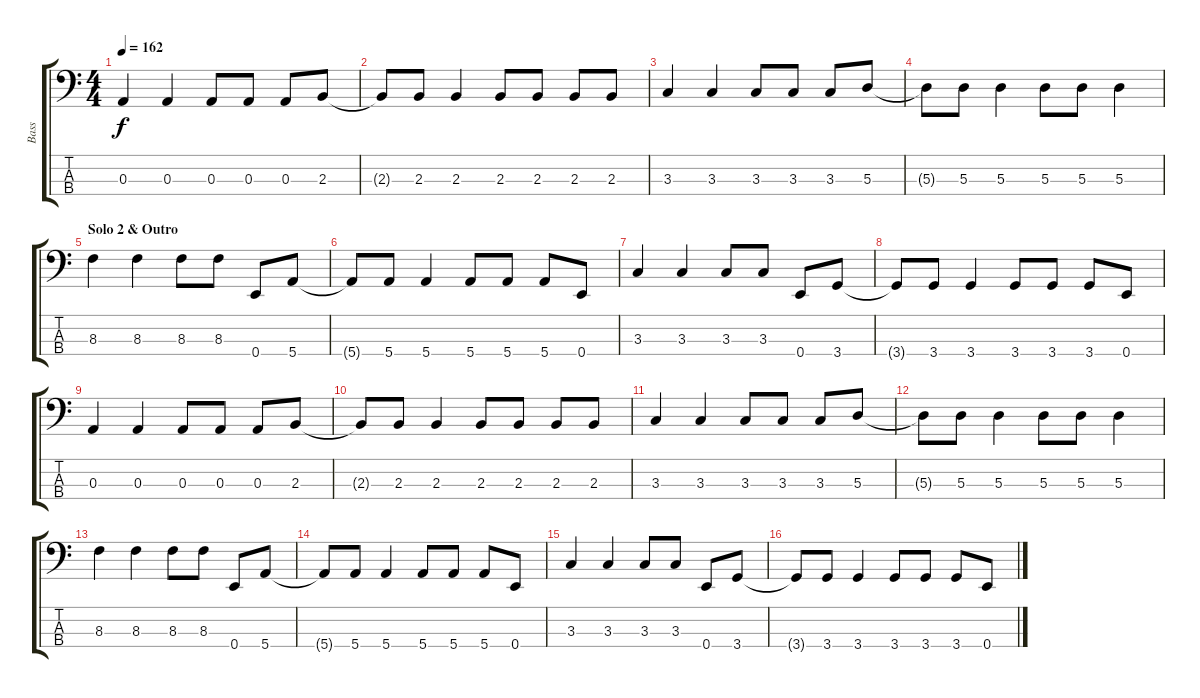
\track ("Bass" "Bass") {instrument electricbassfinger}
\staff {score tabs}
\tuning (G2 D2 A1 E1) {hide}
\ts (4 4)
\tempo 162
\clef f4
\ks c
0.3.4{dy f} 0.3.4 0.3.8 0.3.8 0.3.8 2.3.8 |
2.3{t}.8 2.3.8 2.3.4 2.3.8 2.3.8 2.3.8 2.3.8 |
3.3.4 3.3.4 3.3.8 3.3.8 3.3.8 5.3.8 |
5.3{t}.8 5.3.8 5.3.4 5.3.8 5.3.8 5.3.4 |
\section ("" "Solo 2 & Outro")
8.3.4 8.3.4 8.3.8 8.3.8 0.4.8 5.4.8 |
5.4{t}.8 5.4.8 5.4.4 5.4.8 5.4.8 5.4.8 0.4.8 |
3.3.4 3.3.4 3.3.8 3.3.8 0.4.8 3.4.8 |
3.4{t}.8 3.4.8 3.4.4 3.4.8 3.4.8 3.4.8 0.4.8 |
0.3.4 0.3.4 0.3.8 0.3.8 0.3.8 2.3.8 |
2.3{t}.8 2.3.8 2.3.4 2.3.8 2.3.8 2.3.8 2.3.8 |
3.3.4 3.3.4 3.3.8 3.3.8 3.3.8 5.3.8 |
5.3{t}.8 5.3.8 5.3.4 5.3.8 5.3.8 5.3.4 |
8.3.4 8.3.4 8.3.8 8.3.8 0.4.8 5.4.8 |
5.4{t}.8 5.4.8 5.4.4 5.4.8 5.4.8 5.4.8 0.4.8 |
3.3.4 3.3.4 3.3.8 3.3.8 0.4.8 3.4.8 |
3.4{t}.8 3.4.8 3.4.4 3.4.8 3.4.8 3.4.8 0.4.8
